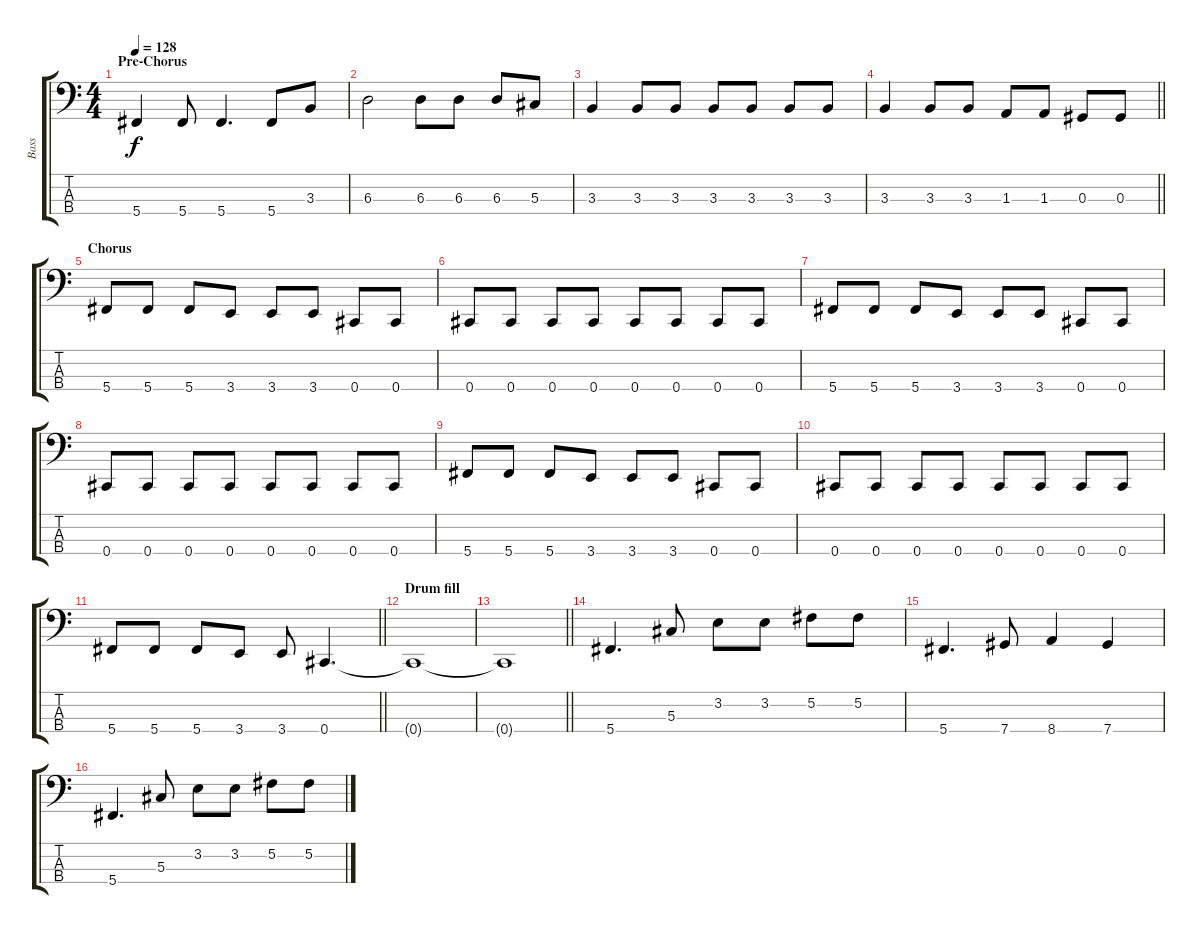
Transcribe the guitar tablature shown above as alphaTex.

\track ("Bass" "Bass") {instrument electricbassfinger}
\staff {score tabs}
\tuning (Gb2 Db2 Ab1 Db1) {hide}
\ts (4 4)
\section ("" "Pre-Chorus")
\tempo 128
\clef f4
\ks c
5.4.4{dy f} 5.4.8 5.4.4{d} 5.4.8 3.3.8 |
6.3.2 6.3.8 6.3.8 6.3.8 5.3.8 |
3.3.4 3.3.8 3.3.8 3.3.8 3.3.8 3.3.8 3.3.8 |
\barLineRight lightlight
3.3.4 3.3.8 3.3.8 1.3.8 1.3.8 0.3.8 0.3.8 |
\section ("" "Chorus")
5.4.8 5.4.8 5.4.8 3.4.8 3.4.8 3.4.8 0.4.8 0.4.8 |
0.4.8 0.4.8 0.4.8 0.4.8 0.4.8 0.4.8 0.4.8 0.4.8 |
5.4.8 5.4.8 5.4.8 3.4.8 3.4.8 3.4.8 0.4.8 0.4.8 |
0.4.8 0.4.8 0.4.8 0.4.8 0.4.8 0.4.8 0.4.8 0.4.8 |
5.4.8 5.4.8 5.4.8 3.4.8 3.4.8 3.4.8 0.4.8 0.4.8 |
0.4.8 0.4.8 0.4.8 0.4.8 0.4.8 0.4.8 0.4.8 0.4.8 |
\barLineRight lightlight
5.4.8 5.4.8 5.4.8 3.4.8 3.4.8 0.4.4{d} |
\section ("" "Drum fill")
0.4{t}.1 |
\barLineRight lightlight
0.4{t}.1 |
5.4.4{d} 5.3.8 3.2.8 3.2.8 5.2.8 5.2.8 |
5.4.4{d} 7.4.8 8.4.4 7.4.4 |
5.4.4{d} 5.3.8 3.2.8 3.2.8 5.2.8 5.2.8
